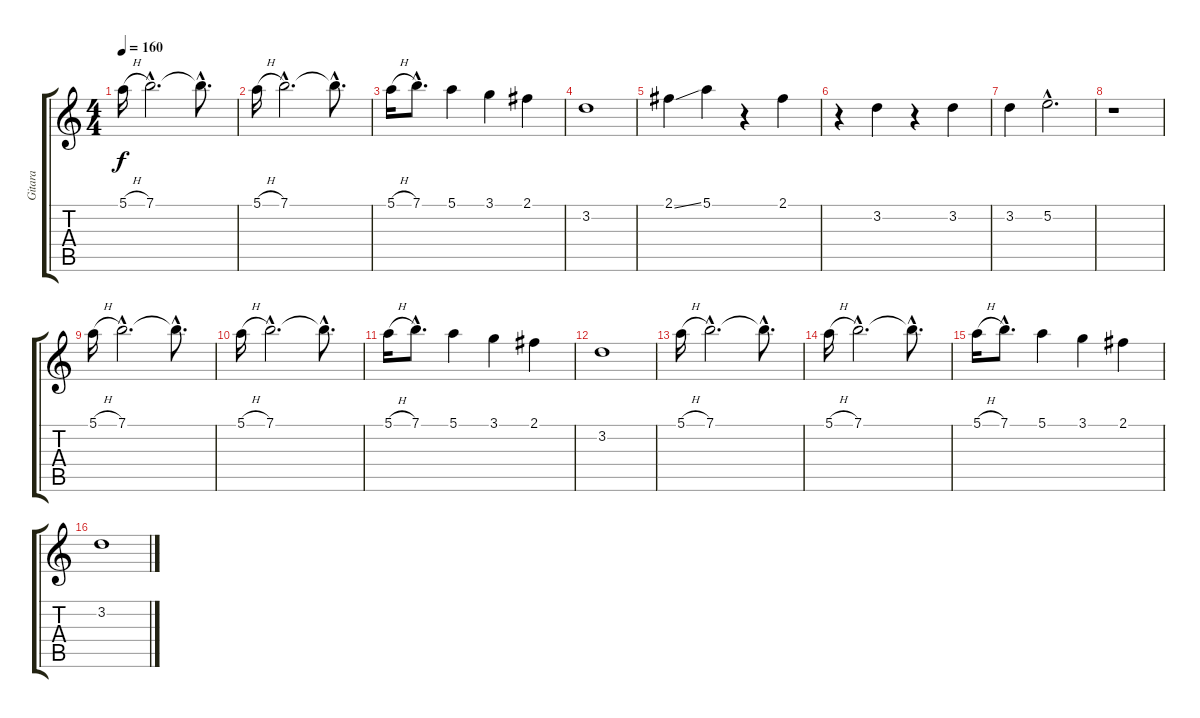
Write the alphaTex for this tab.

\track ("Gitara" "Gitara") {instrument electricguitarclean}
\staff {score tabs}
\tuning (E4 B3 G3 D3 A2 E2) {hide}
\ts (4 4)
\tempo 160
\clef g2
\ks c
5.1{h}.16{dy f} 7.1{hac}.2{d} 7.1{hac t}.8{d} |
5.1{h}.16 7.1{hac}.2{d} 7.1{hac t}.8{d} |
5.1{h}.16 7.1{hac}.8{d} 5.1.4 3.1.4 2.1.4 |
3.2.1 |
2.1{ss}.4 5.1.4 r.4 2.1.4 |
r.4 3.2.4 r.4 3.2.4 |
3.2.4 5.2{hac}.2{d} |
r.1 |
5.1{h}.16 7.1{hac}.2{d} 7.1{hac t}.8{d} |
5.1{h}.16 7.1{hac}.2{d} 7.1{hac t}.8{d} |
5.1{h}.16 7.1{hac}.8{d} 5.1.4 3.1.4 2.1.4 |
3.2.1 |
5.1{h}.16 7.1{hac}.2{d} 7.1{hac t}.8{d} |
5.1{h}.16 7.1{hac}.2{d} 7.1{hac t}.8{d} |
5.1{h}.16 7.1{hac}.8{d} 5.1.4 3.1.4 2.1.4 |
3.2.1
